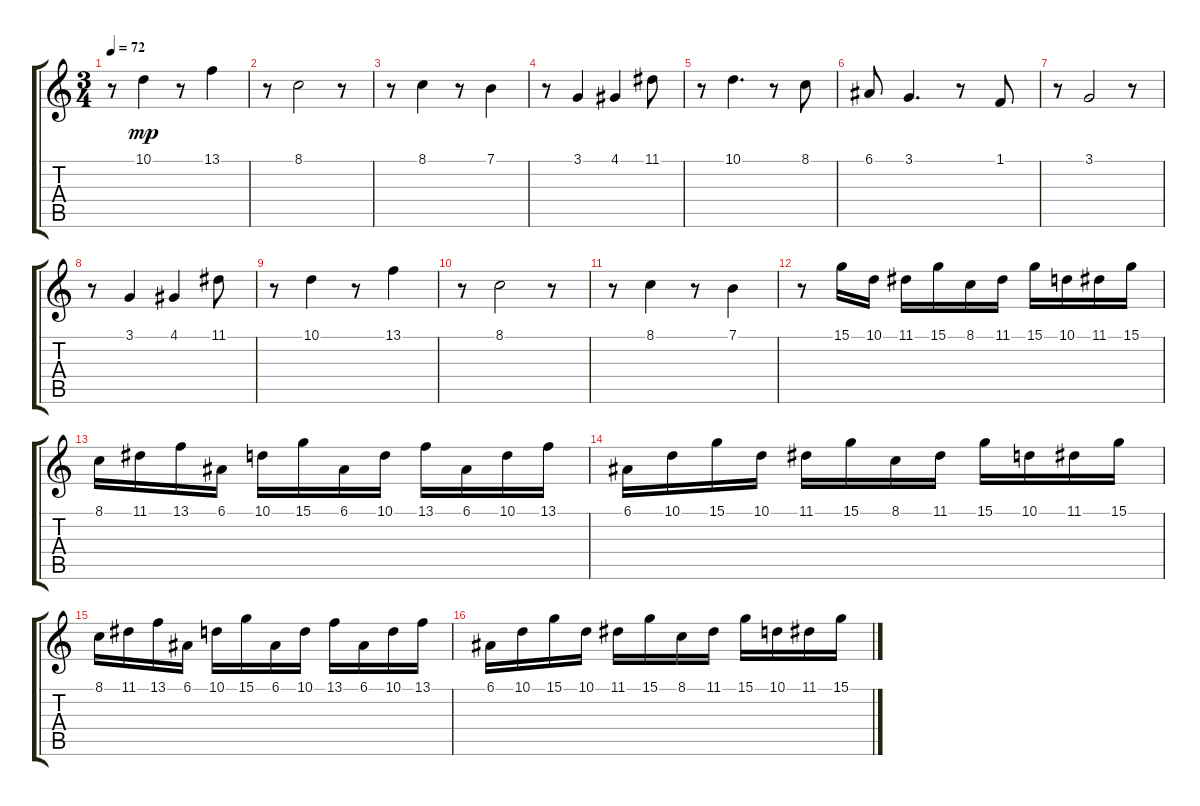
\track "" {instrument blownbottle}
\staff {score tabs}
\tuning (E4 B3 G3 D3 A2 E2) {hide}
\ts (3 4)
\tempo 72
\clef g2
\ks c
r.8{dy mp} 10.1.4 r.8 13.1.4 |
r.8 8.1.2 r.8 |
r.8 8.1.4 r.8 7.1.4 |
r.8 3.1.4 4.1.4 11.1.8 |
r.8 10.1.4{d} r.8 8.1.8 |
6.1.8 3.1.4{d} r.8 1.1.8 |
r.8 3.1.2 r.8 |
r.8 3.1.4 4.1.4 11.1.8 |
r.8 10.1.4 r.8 13.1.4 |
r.8 8.1.2 r.8 |
r.8 8.1.4 r.8 7.1.4 |
r.8 15.1.16 10.1.16 11.1.16 15.1.16 8.1.16 11.1.16 15.1.16 10.1.16 11.1.16 15.1.16 |
8.1.16 11.1.16 13.1.16 6.1.16 10.1.16 15.1.16 6.1.16 10.1.16 13.1.16 6.1.16 10.1.16 13.1.16 |
6.1.16 10.1.16 15.1.16 10.1.16 11.1.16 15.1.16 8.1.16 11.1.16 15.1.16 10.1.16 11.1.16 15.1.16 |
8.1.16 11.1.16 13.1.16 6.1.16 10.1.16 15.1.16 6.1.16 10.1.16 13.1.16 6.1.16 10.1.16 13.1.16 |
6.1.16 10.1.16 15.1.16 10.1.16 11.1.16 15.1.16 8.1.16 11.1.16 15.1.16 10.1.16 11.1.16 15.1.16
